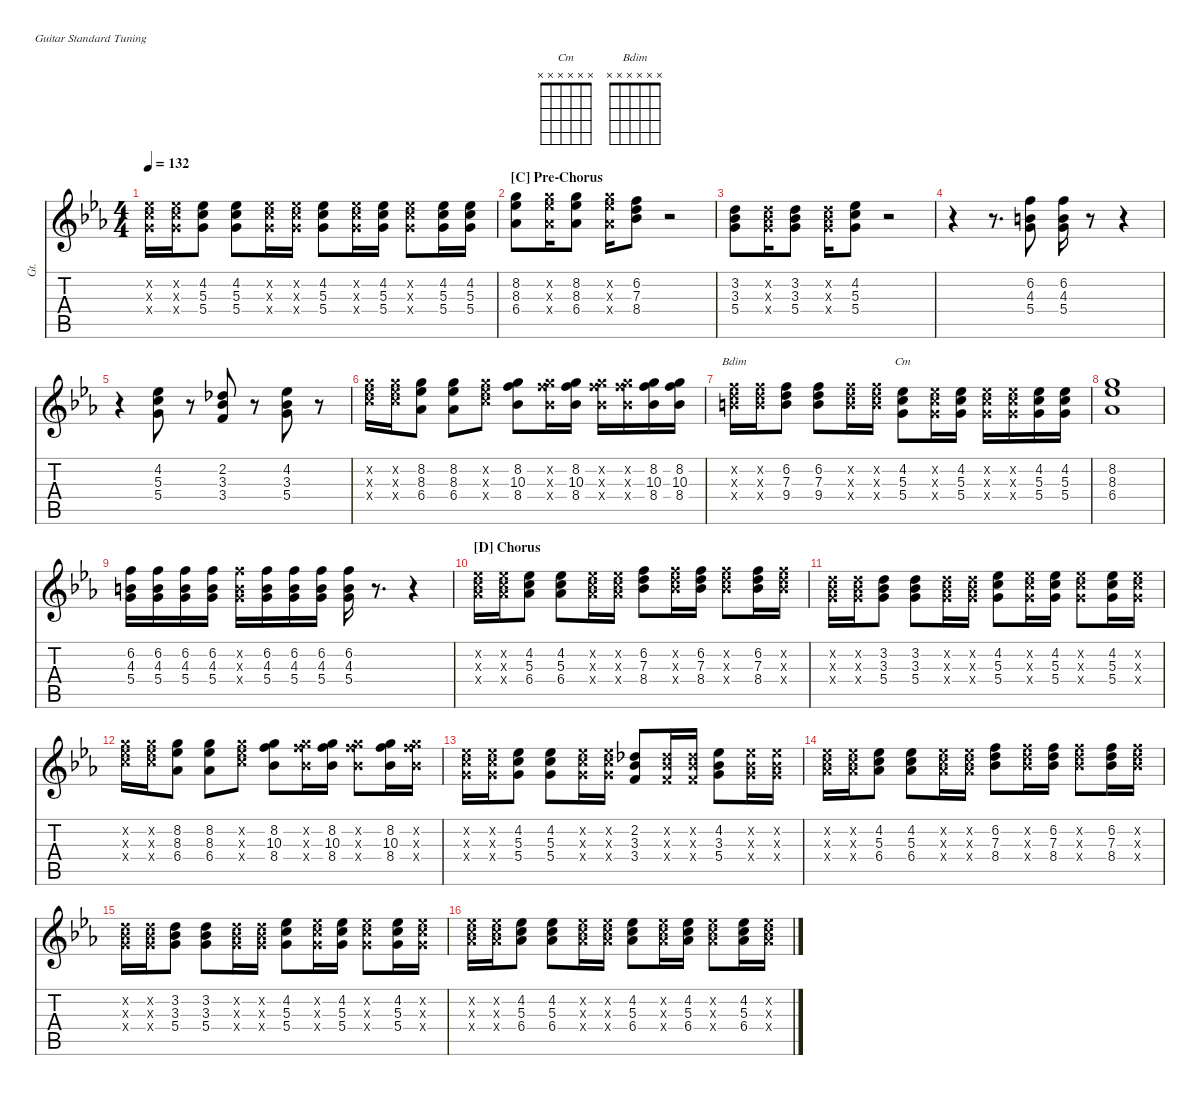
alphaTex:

\defaultSystemsLayout 4
\hideDynamics
\bracketExtendMode nobrackets
\otherSystemsTrackNameOrientation horizontal
\track ("Guitar" "Gt.") {instrument electricguitarclean}
\staff {score tabs}
\tuning (E4 B3 G3 D3 A2 E2)
\chord ("Cm" x x x x x x)
\chord ("Bdim" x x x x x x)
\ts (4 4)
\tempo 132
\clef g2
\ks eb
(5.4{x} 5.3{x} 4.2{x}).16{dy mf} (5.4{x} 5.3{x} 4.2{x}).16 (4.2 5.3 5.4).8 (4.2 5.3 5.4).8 (4.2{x} 5.3{x} 5.4{x}).16 (4.2{x} 5.3{x} 5.4{x}).16 (5.4 5.3 4.2).8 (5.4{x} 5.3{x} 4.2{x}).16 (5.4 5.3 4.2).16 (5.4{x} 5.3{x} 4.2{x}).8 (4.2 5.3 5.4).16 (4.2 5.3 5.4).16 |
\section ("C" "Pre-Chorus")
(8.2 8.3 6.4).8 (6.4{x} 8.3{x} 8.2{x}).16 (6.4 8.3 8.2).8 (6.4{x} 8.3{x} 8.2{x}).16 (6.2 7.3 8.4).8 r.2 |
(3.2 3.3 5.4).8 (5.4{x} 3.3{x} 3.2{x}).16 (5.4 3.3 3.2).8 (3.2{x} 3.3{x} 5.4{x}).16 (4.2 5.3 5.4).8 r.2 |
r.4 r.8{d} (6.2 4.3 5.4).8 (5.4 4.3 6.2).16 r.8 r.4 |
r.4 (4.2 5.3 5.4).8 r.8 (2.2 3.3 3.4).8 r.8 (4.2 3.3 5.4).8 r.8 |
(8.3{x} 8.2{x} 10.4{x}).16 (8.3{x} 8.2{x} 10.4{x}).16 (8.2 8.3 6.4).8 (8.2 8.3 6.4).8 (8.2{x} 8.3{x} 10.4{x}).8 (8.4 10.3 8.2).8 (8.4{x} 10.3{x} 8.2{x}).16 (8.4 10.3 8.2).16 (8.4{x} 10.3{x} 8.2{x}).16 (8.4{x} 10.3{x} 8.2{x}).16 (8.2 10.3 8.4).16 (8.2 10.3 8.4).16 |
(6.2{x} 7.3{x} 9.4{x}).16{ch "Bdim"} (6.2{x} 7.3{x} 9.4{x}).16 (6.2 7.3 9.4).8 (6.2 7.3 9.4).8 (6.2{x} 7.3{x} 9.4{x}).16 (6.2{x} 7.3{x} 9.4{x}).16 (4.2 5.3 5.4).8{ch "Cm"} (4.2{x} 5.3{x} 5.4{x}).16 (4.2 5.3 5.4).16 (5.4{x} 5.3{x} 4.2{x}).16 (4.2{x} 5.3{x} 5.4{x}).16 (4.2 5.3 5.4).16 (4.2 5.3 5.4).16 |
(6.4 8.3 8.2).1 |
(6.2 4.3 5.4).16 (6.2 4.3 5.4).16 (6.2 4.3 5.4).16 (6.2 4.3 5.4).16 (6.2{x} 4.3{x} 5.4{x}).16 (6.2 4.3 5.4).16 (6.2 4.3 5.4).16 (6.2 4.3 5.4).16 (6.2 4.3 5.4).16 r.8{d} r.4 |
\section ("D" "Chorus")
(5.3{x} 4.2{x} 6.4{x}).16 (4.2{x} 5.3{x} 6.4{x}).16 (4.2 5.3 6.4).8 (4.2 5.3 6.4).8 (4.2{x} 5.3{x} 6.4{x}).16 (4.2{x} 5.3{x} 6.4{x}).16 (8.4 7.3 6.2).8 (8.4{x} 7.3{x} 6.2{x}).16 (8.4 7.3 6.2).16 (8.4{x} 7.3{x} 6.2{x}).8 (6.2 7.3 8.4).16 (6.2{x} 7.3{x} 8.4{x}).16 |
(3.3{x} 3.2{x} 5.4{x}).16 (3.3{x} 3.2{x} 5.4{x}).16 (3.2 3.3 5.4).8 (3.2 3.3 5.4).8 (3.3{x} 3.2{x} 5.4{x}).16 (3.2{x} 3.3{x} 5.4{x}).16 (5.4 5.3 4.2).8 (5.4{x} 5.3{x} 4.2{x}).16 (5.4 5.3 4.2).16 (5.4{x} 5.3{x} 4.2{x}).8 (4.2 5.3 5.4).16 (4.2{x} 5.3{x} 5.4{x}).16 |
(8.3{x} 8.2{x} 10.4{x}).16 (8.3{x} 8.2{x} 10.4{x}).16 (8.2 8.3 6.4).8 (8.2 8.3 6.4).8 (8.2{x} 8.3{x} 10.4{x}).8 (8.4 10.3 8.2).8 (8.4{x} 10.3{x} 8.2{x}).16 (8.4 10.3 8.2).16 (8.4{x} 10.3{x} 8.2{x}).8 (8.2 10.3 8.4).16 (8.2{x} 10.3{x} 8.4{x}).16 |
(4.2{x} 5.3{x} 5.4{x}).16 (4.2{x} 5.3{x} 5.4{x}).16 (4.2 5.3 5.4).8 (4.2 5.3 5.4).8 (4.2{x} 5.3{x} 5.4{x}).16 (4.2{x} 5.3{x} 5.4{x}).16 (2.2 3.3 3.4).8 (2.2{x} 3.3{x} 3.4{x}).16 (2.2{x} 3.3{x} 3.4{x}).16 (4.2 3.3 5.4).8 (4.2{x} 3.3{x} 5.4{x}).16 (4.2{x} 3.3{x} 5.4{x}).16 |
(5.3{x} 4.2{x} 6.4{x}).16 (4.2{x} 5.3{x} 6.4{x}).16 (4.2 5.3 6.4).8 (4.2 5.3 6.4).8 (4.2{x} 5.3{x} 6.4{x}).16 (4.2{x} 5.3{x} 6.4{x}).16 (8.4 7.3 6.2).8 (8.4{x} 7.3{x} 6.2{x}).16 (8.4 7.3 6.2).16 (8.4{x} 7.3{x} 6.2{x}).8 (6.2 7.3 8.4).16 (6.2{x} 7.3{x} 8.4{x}).16 |
(3.3{x} 3.2{x} 5.4{x}).16 (3.3{x} 3.2{x} 5.4{x}).16 (3.2 3.3 5.4).8 (3.2 3.3 5.4).8 (3.3{x} 3.2{x} 5.4{x}).16 (3.2{x} 3.3{x} 5.4{x}).16 (5.4 5.3 4.2).8 (5.4{x} 5.3{x} 4.2{x}).16 (5.4 5.3 4.2).16 (5.4{x} 5.3{x} 4.2{x}).8 (4.2 5.3 5.4).16 (4.2{x} 5.3{x} 5.4{x}).16 |
(5.3{x} 4.2{x} 6.4{x}).16 (4.2{x} 5.3{x} 6.4{x}).16 (4.2 5.3 6.4).8 (4.2 5.3 6.4).8 (4.2{x} 5.3{x} 6.4{x}).16 (4.2{x} 5.3{x} 6.4{x}).16 (6.4 5.3 4.2).8 (6.4{x} 5.3{x} 4.2{x}).16 (6.4 5.3 4.2).16 (6.4{x} 5.3{x} 4.2{x}).8 (4.2 5.3 6.4).16 (4.2{x} 5.3{x} 6.4{x}).16
